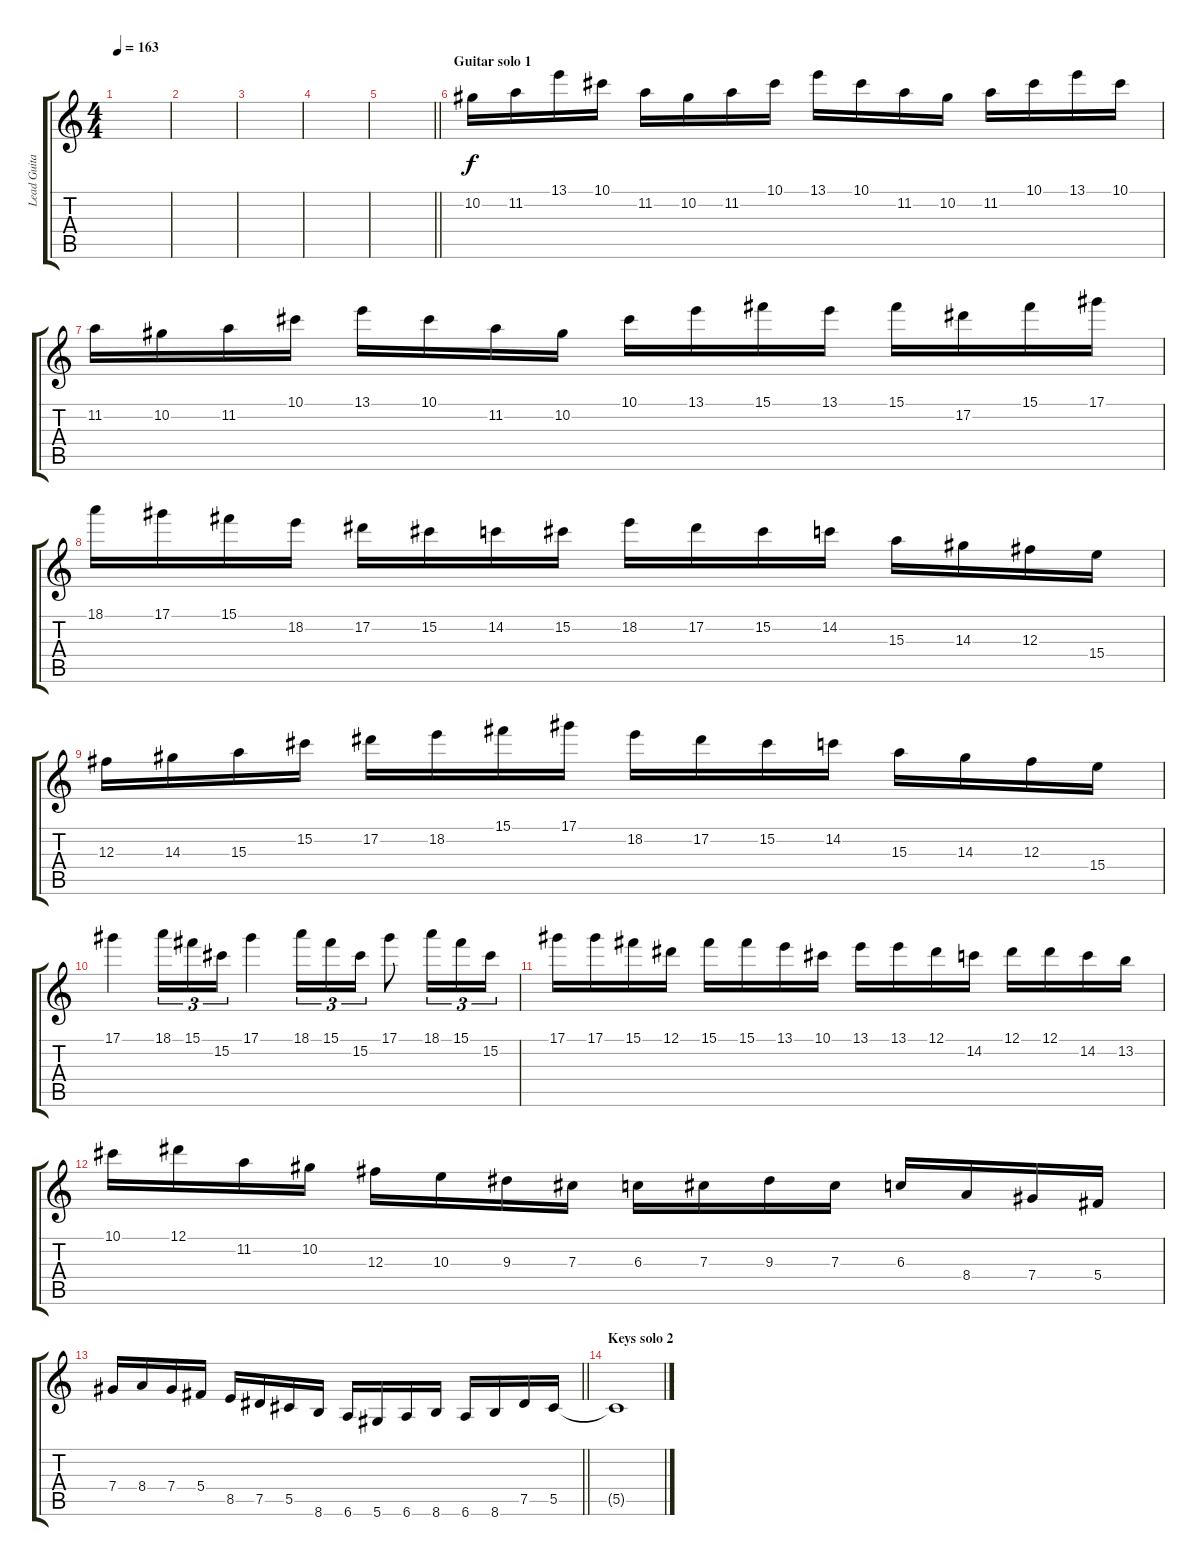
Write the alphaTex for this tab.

\track ("Lead Guitar" "Lead Guita") {instrument distortionguitar}
\staff {score tabs}
\tuning (Eb4 Bb3 Gb3 Db3 Ab2 Eb2) {hide}
\ts (4 4)
\tempo 163
\clef g2
\ks c
|
|
|
|
\barLineRight lightlight
|
\section ("" "Guitar solo 1 ")
10.2.16 11.2.16 13.1.16 10.1.16 11.2.16 10.2.16 11.2.16 10.1.16 13.1.16 10.1.16 11.2.16 10.2.16 11.2.16 10.1.16 13.1.16 10.1.16 |
11.2.16 10.2.16 11.2.16 10.1.16 13.1.16 10.1.16 11.2.16 10.2.16 10.1.16 13.1.16 15.1.16 13.1.16 15.1.16 17.2.16 15.1.16 17.1.16 |
18.1.16 17.1.16 15.1.16 18.2.16 17.2.16 15.2.16 14.2.16 15.2.16 18.2.16 17.2.16 15.2.16 14.2.16 15.3.16 14.3.16 12.3.16 15.4.16 |
12.3.16 14.3.16 15.3.16 15.2.16 17.2.16 18.2.16 15.1.16 17.1.16 18.2.16 17.2.16 15.2.16 14.2.16 15.3.16 14.3.16 12.3.16 15.4.16 |
17.1.4 18.1.16{tu (3 2)} 15.1.16{tu (3 2)} 15.2.16{tu (3 2)} 17.1.4 18.1.16{tu (3 2)} 15.1.16{tu (3 2)} 15.2.16{tu (3 2)} 17.1.8 18.1.16{tu (3 2)} 15.1.16{tu (3 2)} 15.2.16{tu (3 2)} |
17.1.16 17.1.16 15.1.16 12.1.16 15.1.16 15.1.16 13.1.16 10.1.16 13.1.16 13.1.16 12.1.16 14.2.16 12.1.16 12.1.16 14.2.16 13.2.16 |
10.1.16 12.1.16 11.2.16 10.2.16 12.3.16 10.3.16 9.3.16 7.3.16 6.3.16 7.3.16 9.3.16 7.3.16 6.3.16 8.4.16 7.4.16 5.4.16 |
\barLineRight lightlight
7.4.16 8.4.16 7.4.16 5.4.16 8.5.16 7.5.16 5.5.16 8.6.16 6.6.16 5.6.16 6.6.16 8.6.16 6.6.16 8.6.16 7.5.16 5.5.16 |
\section ("" "Keys solo 2")
5.5{t}.1
